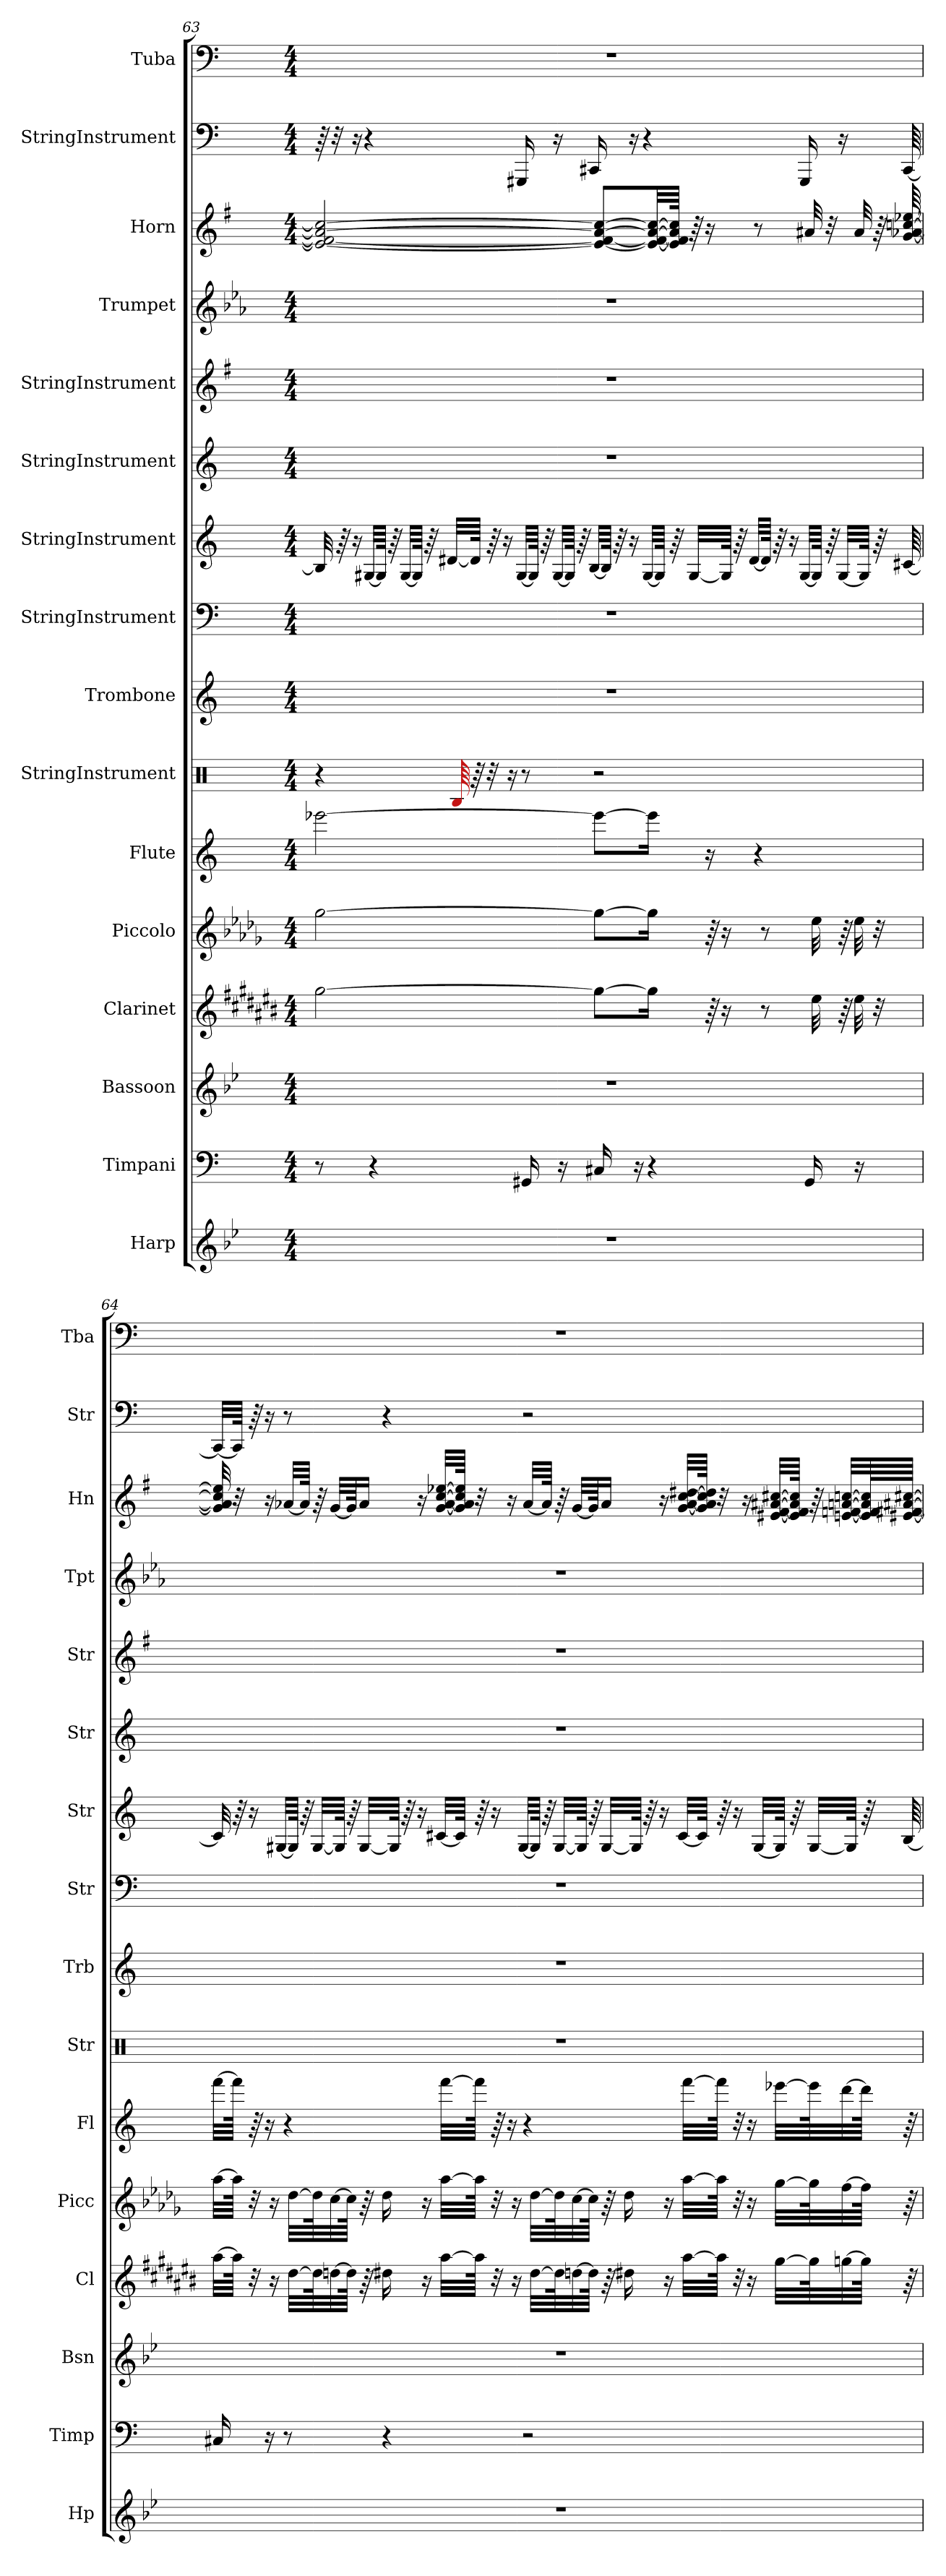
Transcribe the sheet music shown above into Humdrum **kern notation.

**kern	**kern	**kern	**kern	**kern	**kern	**kern	**kern	**kern	**kern	**kern	**kern	**kern	**kern	**kern	**kern
*part16	*part15	*part14	*part13	*part12	*part11	*part10	*part9	*part8	*part7	*part6	*part5	*part4	*part3	*part2	*part1
*staff16	*staff15	*staff14	*staff13	*staff12	*staff11	*staff10	*staff9	*staff8	*staff7	*staff6	*staff5	*staff4	*staff3	*staff2	*staff1
*I"Harp	*I"Timpani	*I"Bassoon	*I"Clarinet	*I"Piccolo	*I"Flute	*I"StringInstrument	*I"Trombone	*I"StringInstrument	*I"StringInstrument	*I"StringInstrument	*I"StringInstrument	*I"Trumpet	*I"Horn	*I"StringInstrument	*I"Tuba
*I'Hp	*I'Timp	*I'Bsn	*I'Cl	*I'Picc	*I'Fl	*I'Str	*I'Trb	*I'Str	*I'Str	*I'Str	*I'Str	*I'Tpt	*I'Hn	*I'Str	*I'Tba
!!LO:PB:g=z
*clefG2	*clefF4	*clefG2	*clefG2	*clefG2	*clefG2	*clefX	*clefG2	*clefF4	*clefG2	*clefG2	*clefG2	*clefG2	*clefG2	*clefF4	*clefF4
*	*	*	*ITrd1c2	*ITrd-7c-12	*	*	*	*	*	*	*	*ITrd1c2	*ITrd4c7	*	*
*k[b-e-]	*k[]	*k[b-e-]	*k[f#c#g#d#a#]	*k[b-e-a-d-g-]	*k[]	*k[]	*k[]	*k[]	*k[]	*k[]	*k[f#]	*k[b-e-a-d-g-]	*k[]	*k[]	*k[]
*M4/4	*M4/4	*M4/4	*M4/4	*M4/4	*M4/4	*M4/4	*M4/4	*M4/4	*M4/4	*M4/4	*M4/4	*M4/4	*M4/4	*M4/4	*M4/4
=63	=63	=63	=63	=63	=63	=63	=63	=63	=63	=63	=63	=63	=63	=63	=63
1r	8r	1r	[2ff#\	[2ggg-\	[2eee-X\	4r	1r	1r	32B/]	1r	1r	1r	2A#/_ 2B/_ 2d#/_ 2f#/_	64r	1r
.	.	.	.	.	.	.	.	.	.	.	.	.	.	32r	.
.	.	.	.	.	.	.	.	.	64r	.	.	.	.	.	.
.	.	.	.	.	.	.	.	.	16r	.	.	.	.	16r	.
.	.	.	.	.	.	.	.	.	[32G#X/LLL	.	.	.	.	4r	.
.	4r	.	.	.	.	.	.	.	.	.	.	.	.	.	.
.	.	.	.	.	.	.	.	.	64G#/JJJk]	.	.	.	.	.	.
.	.	.	.	.	.	.	.	.	64r	.	.	.	.	.	.
.	.	.	.	.	.	.	.	.	[32G#/LLL	.	.	.	.	.	.
.	.	.	.	.	.	.	.	.	64G#/JJJk]	.	.	.	.	.	.
.	.	.	.	.	.	.	.	.	64r	.	.	.	.	.	.
.	.	.	.	.	.	.	.	.	[32d#X/LLL	.	.	.	.	.	.
.	.	.	.	.	.	64B/	.	.	.	.	.	.	.	.	.
.	.	.	.	.	.	64r	.	.	64d#/JJJk]	.	.	.	.	.	.
.	.	.	.	.	.	32r	.	.	64r	.	.	.	.	.	.
.	.	.	.	.	.	.	.	.	16r	.	.	.	.	.	.
.	.	.	.	.	.	16r	.	.	.	.	.	.	.	.	.
.	.	.	.	.	.	.	.	.	[32G#/LLL	.	.	.	.	16GGG#X/	.
.	16GG#X/	.	.	.	.	8r	.	.	.	.	.	.	.	.	.
.	.	.	.	.	.	.	.	.	64G#/JJJk]	.	.	.	.	.	.
.	.	.	.	.	.	.	.	.	64r	.	.	.	.	.	.
.	.	.	.	.	.	.	.	.	[32G#/LLL	.	.	.	.	16r	.
.	16r	.	.	.	.	.	.	.	.	.	.	.	.	.	.
.	.	.	.	.	.	.	.	.	64G#/JJJk]	.	.	.	.	.	.
.	.	.	.	.	.	.	.	.	64r	.	.	.	.	.	.
.	.	.	.	.	.	.	.	.	[32B/LLL	.	.	.	.	16CC#X/	.
.	16C#X/	.	8ff#\L_	8ggg-\L_	8eee-\L_	2r	.	.	.	.	.	.	8A#/_ 8B/_ 8d#/_ 8f#/_L	.	.
.	.	.	.	.	.	.	.	.	64B/JJJk]	.	.	.	.	.	.
.	.	.	.	.	.	.	.	.	64r	.	.	.	.	.	.
.	.	.	.	.	.	.	.	.	16r	.	.	.	.	16r	.
.	16r	.	.	.	.	.	.	.	.	.	.	.	.	.	.
.	.	.	.	.	.	.	.	.	[32G#/LLL	.	.	.	.	4r	.
.	4r	.	16ff#\Jk]	16ggg-\Jk]	16eee-\Jk]	.	.	.	.	.	.	.	32A#/_ 32B/_ 32d#/_ 32f#/_LL	.	.
.	.	.	.	.	.	.	.	.	64G#/JJJk]	.	.	.	.	.	.
.	.	.	.	.	.	.	.	.	64r	.	.	.	64A#/] 64B/] 64d#/] 64f#/]JJJk	.	.
.	.	.	.	.	.	.	.	.	[32G#/LLL	.	.	.	64r	.	.
.	.	.	64r	64r	16r	.	.	.	.	.	.	.	16r	.	.
.	.	.	16r	16r	.	.	.	.	64G#/JJJk]	.	.	.	.	.	.
.	.	.	.	.	.	.	.	.	64r	.	.	.	.	.	.
.	.	.	.	.	.	.	.	.	[32d#/LLL	.	.	.	.	.	.
.	.	.	.	.	4r	.	.	.	.	.	.	.	8r	.	.
.	.	.	8r	8r	.	.	.	.	64d#/JJJk]	.	.	.	.	.	.
.	.	.	.	.	.	.	.	.	64r	.	.	.	.	.	.
.	.	.	.	.	.	.	.	.	16r	.	.	.	.	.	.
.	.	.	.	.	.	.	.	.	[32G#/LLL	.	.	.	.	16GGG#/	.
.	16GG#/	.	.	.	.	.	.	.	.	.	.	.	32d#X/	.	.
.	.	.	32dd#\	32eee-\	.	.	.	.	64G#/JJJk]	.	.	.	.	.	.
.	.	.	.	.	.	.	.	.	64r	.	.	.	32r	.	.
.	.	.	64r	64r	.	.	.	.	[32G#/LLL	.	.	.	.	16r	.
.	16r	.	32dd#\	32eee-\	.	.	.	.	.	.	.	.	32d#/	.	.
.	.	.	.	.	.	.	.	.	64G#/JJJk]	.	.	.	.	.	.
.	.	.	32r	32r	.	.	.	.	64r	.	.	.	64r	.	.
.	.	.	.	.	.	.	.	.	[64c#X/	.	.	.	[64c/ [64d-X/ [64fn/ [64a-X/	[64CC#/	.
!!LO:PB:g=z
=64	=64	=64	=64	=64	=64	=64	=64	=64	=64	=64	=64	=64	=64	=64	=64
1r	16C#X/	1r	[32gg#\LLL	[32aaa-\LLL	[32fff\LLL	1r	1r	1r	32c#/]	1r	1r	1r	32c/] 32d-/] 32f/] 32a-/]	32CC#/LLL_	1r
.	.	.	64gg#\JJJk]	64aaa-\JJJk]	64fff\JJJk]	.	.	.	64r	.	.	.	32r	64CC#/JJJk]	.
.	.	.	32r	32r	64r	.	.	.	16r	.	.	.	.	64r	.
.	16r	.	.	.	16r	.	.	.	.	.	.	.	16r	16r	.
.	.	.	16r	16r	.	.	.	.	.	.	.	.	.	.	.
.	.	.	.	.	.	.	.	.	[32G#X/LLL	.	.	.	.	.	.
.	8r	.	.	.	4r	.	.	.	.	.	.	.	[32d-X/LLL	8r	.
.	.	.	[32cc#\LLL	[32ddd-\LLL	.	.	.	.	64G#/JJJk]	.	.	.	.	.	.
.	.	.	.	.	.	.	.	.	64r	.	.	.	64d-/JJJk]	.	.
.	.	.	64cc#\K]	64ddd-\K]	.	.	.	.	[32G#/LLL	.	.	.	64r	.	.
.	.	.	[32ccn\	[32ccc\	.	.	.	.	.	.	.	.	[32c/LLL	.	.
.	.	.	.	.	.	.	.	.	64G#/JJJk]	.	.	.	.	.	.
.	.	.	64cc\JJJk]	64ccc\JJJk]	.	.	.	.	64r	.	.	.	64c/JK]	.	.
.	.	.	64r	64r	.	.	.	.	[32G#/LLL	.	.	.	16d-/JJ	.	.
.	4r	.	16cc#X\	16ddd-\	.	.	.	.	.	.	.	.	.	4r	.
.	.	.	.	.	.	.	.	.	64G#/JJJk]	.	.	.	.	.	.
.	.	.	.	.	.	.	.	.	64r	.	.	.	.	.	.
.	.	.	.	.	.	.	.	.	16r	.	.	.	16r	.	.
.	.	.	16r	16r	.	.	.	.	.	.	.	.	.	.	.
.	.	.	.	.	.	.	.	.	[32c#X/LLL	.	.	.	[32c/ [32d-/ [32f/ [32a-X/LLL	.	.
.	.	.	[32gg#\LLL	[32aaa-\LLL	[32fff\LLL	.	.	.	.	.	.	.	.	.	.
.	.	.	.	.	.	.	.	.	64c#/JJJk]	.	.	.	64c/] 64d-/] 64f/] 64a-/]JJJk	.	.
.	.	.	64gg#\JJJk]	64aaa-\JJJk]	64fff\JJJk]	.	.	.	64r	.	.	.	32r	.	.
.	.	.	32r	32r	64r	.	.	.	16r	.	.	.	.	.	.
.	.	.	.	.	16r	.	.	.	.	.	.	.	16r	.	.
.	.	.	16r	16r	.	.	.	.	.	.	.	.	.	.	.
.	.	.	.	.	.	.	.	.	[32G#/LLL	.	.	.	.	.	.
.	2r	.	.	.	4r	.	.	.	.	.	.	.	[32d-/LLL	2r	.
.	.	.	[32cc#\LLL	[32ddd-\LLL	.	.	.	.	64G#/JJJk]	.	.	.	.	.	.
.	.	.	.	.	.	.	.	.	64r	.	.	.	64d-/JJJk]	.	.
.	.	.	64cc#\K]	64ddd-\K]	.	.	.	.	[32G#/LLL	.	.	.	64r	.	.
.	.	.	[32ccn\	[32ccc\	.	.	.	.	.	.	.	.	[32c/LLL	.	.
.	.	.	.	.	.	.	.	.	64G#/JJJk]	.	.	.	.	.	.
.	.	.	64cc\JJJk]	64ccc\JJJk]	.	.	.	.	64r	.	.	.	64c/JK]	.	.
.	.	.	64r	64r	.	.	.	.	[32G#/LLL	.	.	.	16d-/JJ	.	.
.	.	.	16cc#X\	16ddd-\	.	.	.	.	.	.	.	.	.	.	.
.	.	.	.	.	.	.	.	.	64G#/JJJk]	.	.	.	.	.	.
.	.	.	.	.	.	.	.	.	64r	.	.	.	.	.	.
.	.	.	.	.	.	.	.	.	16r	.	.	.	16r	.	.
.	.	.	16r	16r	.	.	.	.	.	.	.	.	.	.	.
.	.	.	.	.	.	.	.	.	[32c#/LLL	.	.	.	[32c/ [32d-/ [32f/ [32g#X/LLL	.	.
.	.	.	[32gg#\LLL	[32aaa-\LLL	[32fff\LLL	.	.	.	.	.	.	.	.	.	.
.	.	.	.	.	.	.	.	.	64c#/JJJk]	.	.	.	64c/] 64d-/] 64f/] 64g#/]JJJk	.	.
.	.	.	64gg#\JJJk]	64aaa-\JJJk]	64fff\JJJk]	.	.	.	64r	.	.	.	32r	.	.
.	.	.	32r	32r	32r	.	.	.	16r	.	.	.	.	.	.
.	.	.	.	.	.	.	.	.	.	.	.	.	16r	.	.
.	.	.	16r	16r	16r	.	.	.	.	.	.	.	.	.	.
.	.	.	.	.	.	.	.	.	[32G#/LLL	.	.	.	.	.	.
.	.	.	.	.	.	.	.	.	.	.	.	.	[32A#X/ [32B/ [32d#X/ [32f#X/LLL	.	.
.	.	.	[32ff#\LLL	[32ggg-\LLL	[32eee-X\LLL	.	.	.	64G#/JJJk]	.	.	.	.	.	.
.	.	.	.	.	.	.	.	.	64r	.	.	.	64A#/] 64B/] 64d#/] 64f#/]JJJk	.	.
.	.	.	64ff#\K]	64ggg-\K]	64eee-\K]	.	.	.	[32G#/LLL	.	.	.	64r	.	.
.	.	.	[32ffn\	[32fff\	[32ddd\	.	.	.	.	.	.	.	[32An/ [32B-X/ [32dn/ [32fn/LLL	.	.
.	.	.	.	.	.	.	.	.	64G#/JJJk]	.	.	.	.	.	.
.	.	.	64ff\JJJk]	64fff\JJJk]	64ddd\JJJk]	.	.	.	64r	.	.	.	64A/] 64B-/] 64d/] 64f/]L	.	.
.	.	.	64r	64r	64r	.	.	.	[64B/	.	.	.	[64A#X/ [64Bn/ [64d#X/ [64f#X/JJJJ	.	.
=	=	=	=	=	=	=	=	=	=	=	=	=	=	=	=
*-	*-	*-	*-	*-	*-	*-	*-	*-	*-	*-	*-	*-	*-	*-	*-
